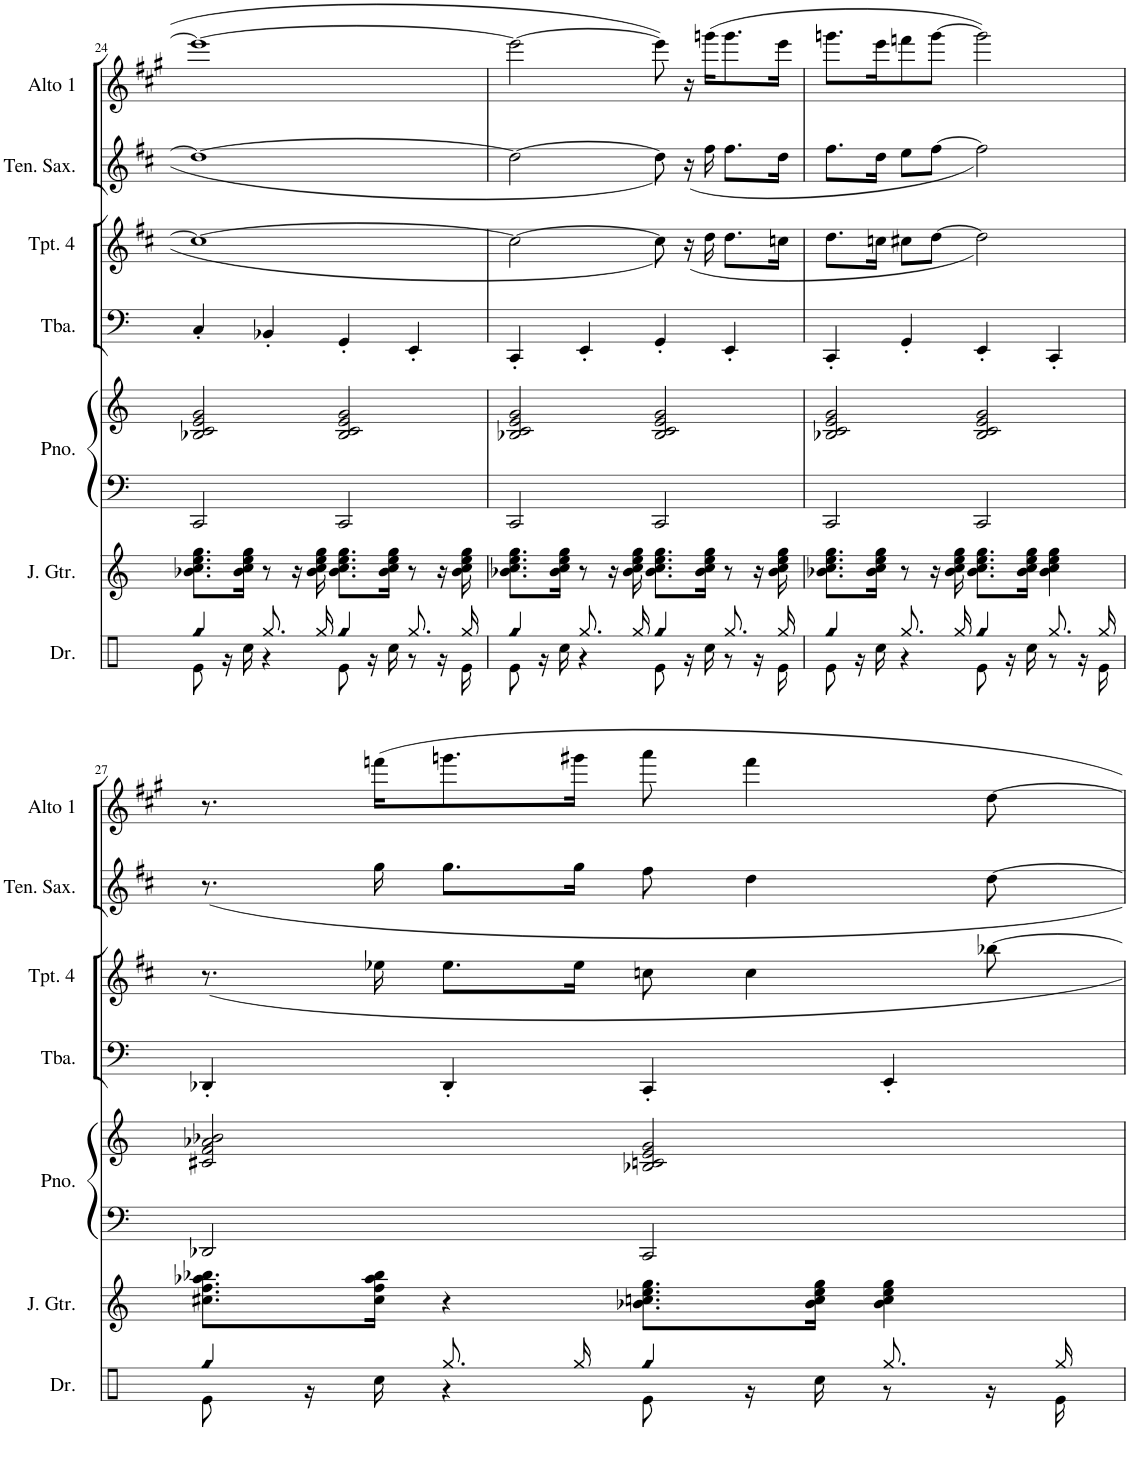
**kern	**kern	**kern	**kern	**kern	**kern	**kern	**kern
*part7	*part6	*part5	*part5	*part4	*part3	*part2	*part1
*staff8	*staff7	*staff6	*staff5	*staff4	*staff3	*staff2	*staff1
*I"Drums	*I"Jazz Guitar	*I"Piano	*	*I"Tuba	*I"Trumpet	*I"Tenor	*I"Alto
*I'Dr.	*I'J. Gtr.	*I'Pno.	*	*I'Tba.	*I'Tpt. 4	*	*I'Alto 1
!!LO:PB:g=z
*clefX	*clefG2	*clefF4	*clefG2	*clefF4	*clefG2	*clefG2	*clefG2
*	*	*	*	*	*Trd1c2	*Trd1c2	*Trd5c9
*k[]	*k[]	*k[]	*k[]	*k[]	*k[f#c#]	*k[f#c#]	*k[f#c#g#]
*M4/4	*M4/4	*M4/4	*M4/4	*M4/4	*M4/4	*M4/4	*M4/4
=24	=24	=24	=24	=24	=24	=24	=24
!LO:N:head=diamond	!	!	!	!	!	!	!
*^	*	*	*	*	*	*	*
4gg/	8e\	8.b-X\ 8.cc\ 8.ee\ 8.gg\L	2CC/	2B-X/ 2c/ 2e/ 2g/	4C'/	1cc_	1dd_	1eee_
.	16r	.	.	.	.	.	.	.
.	16cc\	16b-\ 16cc\ 16ee\ 16gg\Jk	.	.	.	.	.	.
8.gg/L	4r	8r	.	.	4BB-X'/	.	.	.
.	.	16r	.	.	.	.	.	.
16gg/Jk	.	16b-\ 16cc\ 16ee\ 16gg\	.	.	.	.	.	.
!LO:N:head=diamond	!	!	!	!	!	!	!	!
4gg/	8e\	8.b-\ 8.cc\ 8.ee\ 8.gg\L	2CC/	2B-/ 2c/ 2e/ 2g/	4GG'/	.	.	.
.	16r	.	.	.	.	.	.	.
.	16cc\	16b-\ 16cc\ 16ee\ 16gg\Jk	.	.	.	.	.	.
8.gg/L	8r	8r	.	.	4EE'/	.	.	.
.	16r	16r	.	.	.	.	.	.
16gg/Jk	16e\	16b-\ 16cc\ 16ee\ 16gg\	.	.	.	.	.	.
=25	=25	=25	=25	=25	=25	=25	=25	=25
!LO:N:head=diamond	!	!	!	!	!	!	!	!
4gg/	8e\	8.b-X\ 8.cc\ 8.ee\ 8.gg\L	2CC/	2B-X/ 2c/ 2e/ 2g/	4CC'/	2cc\_	2dd\_	2eee\_
.	16r	.	.	.	.	.	.	.
.	16cc\	16b-\ 16cc\ 16ee\ 16gg\Jk	.	.	.	.	.	.
8.gg/L	4r	8r	.	.	4EE'/	.	.	.
.	.	16r	.	.	.	.	.	.
16gg/Jk	.	16b-\ 16cc\ 16ee\ 16gg\	.	.	.	.	.	.
!LO:N:head=diamond	!	!	!	!	!	!	!	!
4gg/	8e\	8.b-\ 8.cc\ 8.ee\ 8.gg\L	2CC/	2B-/ 2c/ 2e/ 2g/	4GG'/	8cc\]	8dd\]	8eee\]
.	16r	.	.	.	.	(16r	(16r	16r
.	16cc\	16b-\ 16cc\ 16ee\ 16gg\Jk	.	.	.	16dd\	16ff#\	(16gggn\KL
8.gg/L	8r	8r	.	.	4EE'/	8.dd\L	8.ff#\L	8.ggg\
.	16r	16r	.	.	.	.	.	.
16gg/Jk	16e\	16b-\ 16cc\ 16ee\ 16gg\	.	.	.	16ccn\Jk	16dd\Jk	16eee\Jk
=26	=26	=26	=26	=26	=26	=26	=26	=26
!LO:N:head=diamond	!	!	!	!	!	!	!	!
4gg/	8e\	8.b-X\ 8.cc\ 8.ee\ 8.gg\L	2CC/	2B-X/ 2c/ 2e/ 2g/	4CC'/	8.dd\L	8.ff#\L	8.gggn\L
.	16r	.	.	.	.	.	.	.
.	16cc\	16b-\ 16cc\ 16ee\ 16gg\Jk	.	.	.	16ccn\Jk	16dd\Jk	16eee\K
8.gg/L	4r	8r	.	.	4GG'/	8cc#X\L	8ee\L	8fffn\
.	.	16r	.	.	.	[8dd\J	[8ff#\J	[8ggg\J
16gg/Jk	.	16b-\ 16cc\ 16ee\ 16gg\	.	.	.	.	.	.
!LO:N:head=diamond	!	!	!	!	!	!	!	!
4gg/	8e\	8.b-\ 8.cc\ 8.ee\ 8.gg\L	2CC/	2B-/ 2c/ 2e/ 2g/	4EE'/	2dd\])	2ff#\])	2ggg\])
.	16r	.	.	.	.	.	.	.
.	16cc\	16b-\ 16cc\ 16ee\ 16gg\Jk	.	.	.	.	.	.
8.gg/L	8r	4b-\ 4cc\ 4ee\ 4gg\	.	.	4CC'/	.	.	.
.	16r	.	.	.	.	.	.	.
16gg/Jk	16e\	.	.	.	.	.	.	.
!!LO:LB:g=z
=27	=27	=27	=27	=27	=27	=27	=27	=27
!LO:N:head=diamond	!	!	!	!	!	!	!	!
4gg/	8e\	8.cc#X\ 8.ff\ 8.aa-X\ 8.bb-X\L	2DD-X/	2c#X/ 2f/ 2a-X/ 2b-X/	4DD-X'/	8.r	8.r	8.r
.	16r	.	.	.	.	.	.	.
.	16cc\	16cc#\ 16ff\ 16aa-\ 16bb-\Jk	.	.	.	16ee-X\	16gg\	16fffn\KL
8.gg/L	4r	4r	.	.	4DD-'/	8.ee-\L	8.gg\L	8.gggn\
16gg/Jk	.	.	.	.	.	16ee-\Jk	16gg\Jk	16ggg#X\Jk
!LO:N:head=diamond	!	!	!	!	!	!	!	!
4gg/	8e\	8.b-X\ 8.ccn\ 8.ee\ 8.gg\L	2CC/	2B-X/ 2cn/ 2e/ 2g/	4CC'/	8ccn\	8ff#\	8aaa\
.	16r	.	.	.	.	4cc\	4dd\	4fff\
.	16cc\	16b-\ 16cc\ 16ee\ 16gg\Jk	.	.	.	.	.	.
8.gg/L	8r	4b-\ 4cc\ 4ee\ 4gg\	.	.	4EE'/	.	.	.
.	16r	.	.	.	.	[8bb-X\	[8dd\	[8dd\
16gg/Jk	16e\	.	.	.	.	.	.	.
*v	*v	*	*	*	*	*	*	*
=	=	=	=	=	=	=	=
*-	*-	*-	*-	*-	*-	*-	*-
